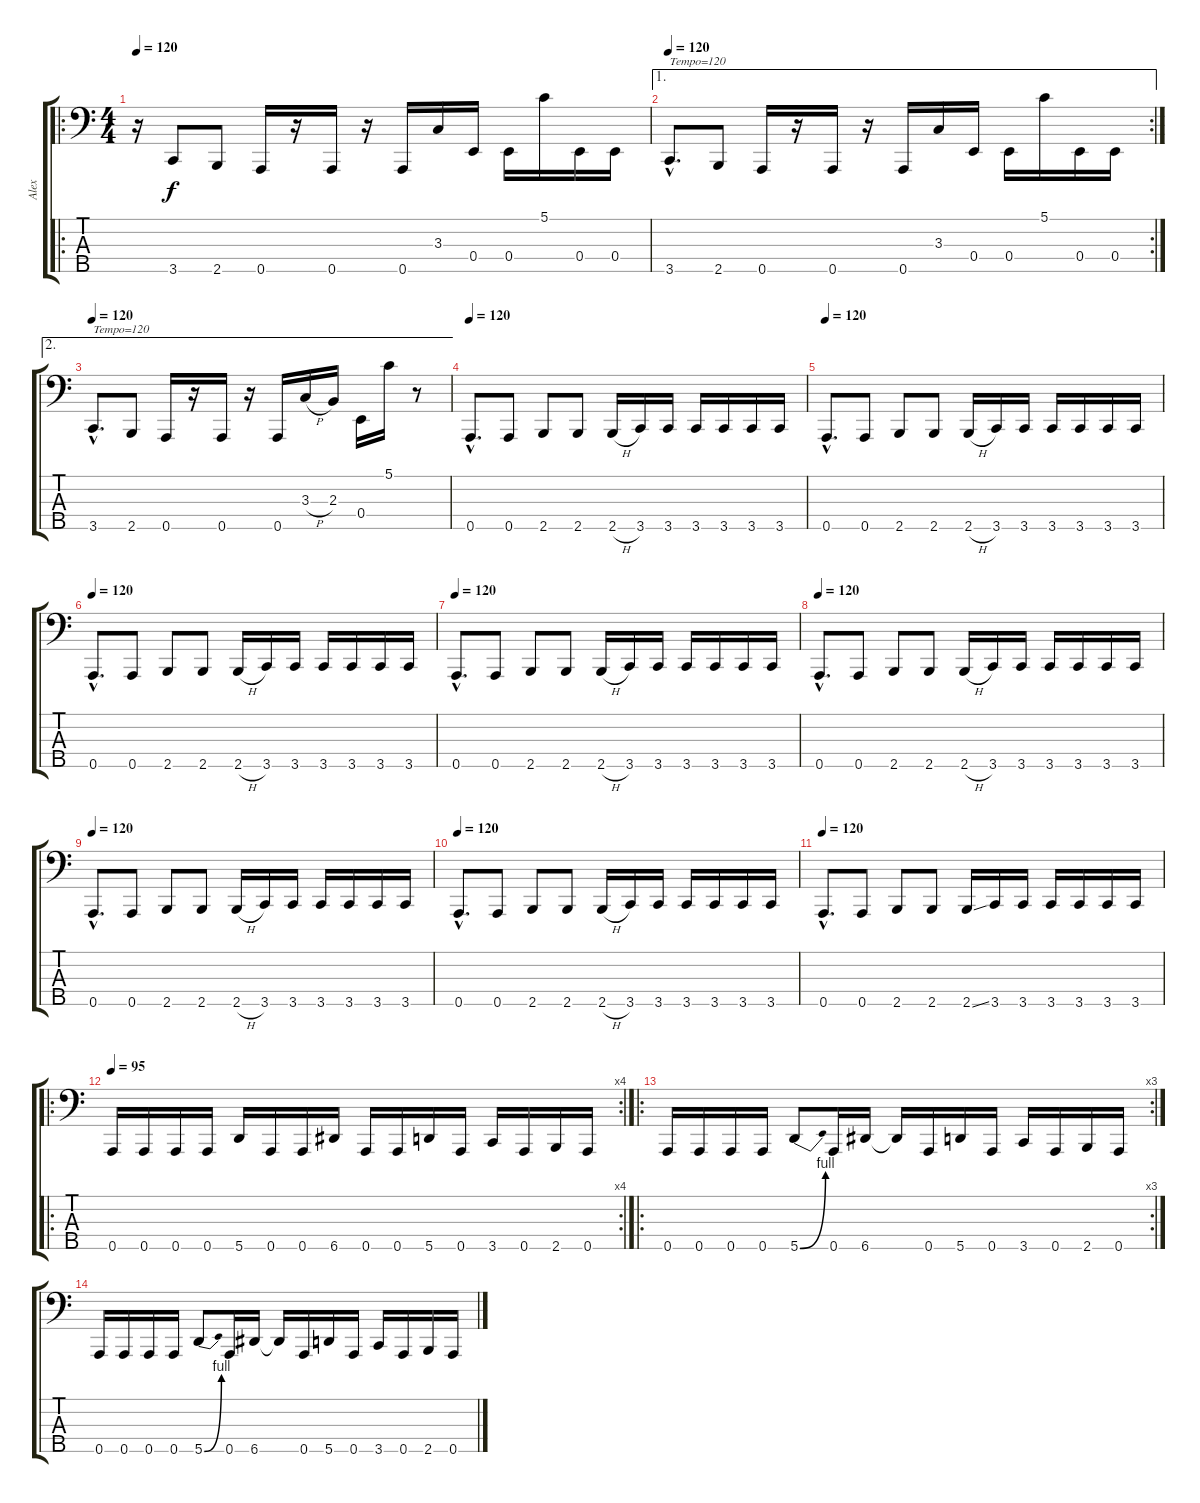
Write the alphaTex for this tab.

\track ("Alex" "Alex") {instrument electricbassfinger}
\staff {score tabs}
\tuning (G2 D2 A1 E1 A0) {hide}
\ro
\ts (4 4)
\tempo 120
\clef f4
\ks c
r.16{dy f} 3.5.8 2.5.8 0.5.16 r.16 0.5.16 r.16 0.5.16 3.3.16 0.4.16 0.4.16 5.1.16 0.4.16 0.4.16 |
\ae 1
\rc 2
\tempo 120
3.5{hac}.8{d txt "Tempo=120"} 2.5.8 0.5.16 r.16 0.5.16 r.16 0.5.16 3.3.16 0.4.16 0.4.16 5.1.16 0.4.16 0.4.16 |
\ae 2
\tempo 120
3.5{hac}.8{d txt "Tempo=120"} 2.5.8 0.5.16 r.16 0.5.16 r.16 0.5.16 3.3{h}.16 2.3.16 0.4.16 5.1.16 r.8 |
\tempo 120
0.5{hac}.8{d instrument electricbassfinger} 0.5.8 2.5.8 2.5.8 2.5{h}.16 3.5.16 3.5.16 3.5.16 3.5.16 3.5.16 3.5.16 |
\tempo 120
0.5{hac}.8{d} 0.5.8 2.5.8 2.5.8 2.5{h}.16 3.5.16 3.5.16 3.5.16 3.5.16 3.5.16 3.5.16 |
\tempo 120
0.5{hac}.8{d} 0.5.8 2.5.8 2.5.8 2.5{h}.16 3.5.16 3.5.16 3.5.16 3.5.16 3.5.16 3.5.16 |
\tempo 120
0.5{hac}.8{d} 0.5.8 2.5.8 2.5.8 2.5{h}.16 3.5.16 3.5.16 3.5.16 3.5.16 3.5.16 3.5.16 |
\tempo 120
0.5{hac}.8{d} 0.5.8 2.5.8 2.5.8 2.5{h}.16 3.5.16 3.5.16 3.5.16 3.5.16 3.5.16 3.5.16 |
\tempo 120
0.5{hac}.8{d} 0.5.8 2.5.8 2.5.8 2.5{h}.16 3.5.16 3.5.16 3.5.16 3.5.16 3.5.16 3.5.16 |
\tempo 120
0.5{hac}.8{d} 0.5.8 2.5.8 2.5.8 2.5{h}.16 3.5.16 3.5.16 3.5.16 3.5.16 3.5.16 3.5.16 |
\tempo 120
0.5{hac}.8{d} 0.5.8 2.5.8 2.5.8 2.5{ss}.16 3.5.16 3.5.16 3.5.16 3.5.16 3.5.16 3.5.16 |
\ro
\rc 4
\tempo 95
0.5.16 0.5.16 0.5.16 0.5.16 5.5.16 0.5.16 0.5.16 6.5.16 0.5.16 0.5.16 5.5.16 0.5.16 3.5.16 0.5.16 2.5.16 0.5.16 |
\ro
\rc 3
0.5.16 0.5.16 0.5.16 0.5.16 5.5{be (bend 0 0 60 4)}.8 0.5.16 6.5.16 6.5{t}.16 0.5.16 5.5.16 0.5.16 3.5.16 0.5.16 2.5.16 0.5.16 |
0.5.16 0.5.16 0.5.16 0.5.16 5.5{be (bend 0 0 60 4)}.8 0.5.16 6.5.16 6.5{t}.16 0.5.16 5.5.16 0.5.16 3.5.16 0.5.16 2.5.16 0.5.16
